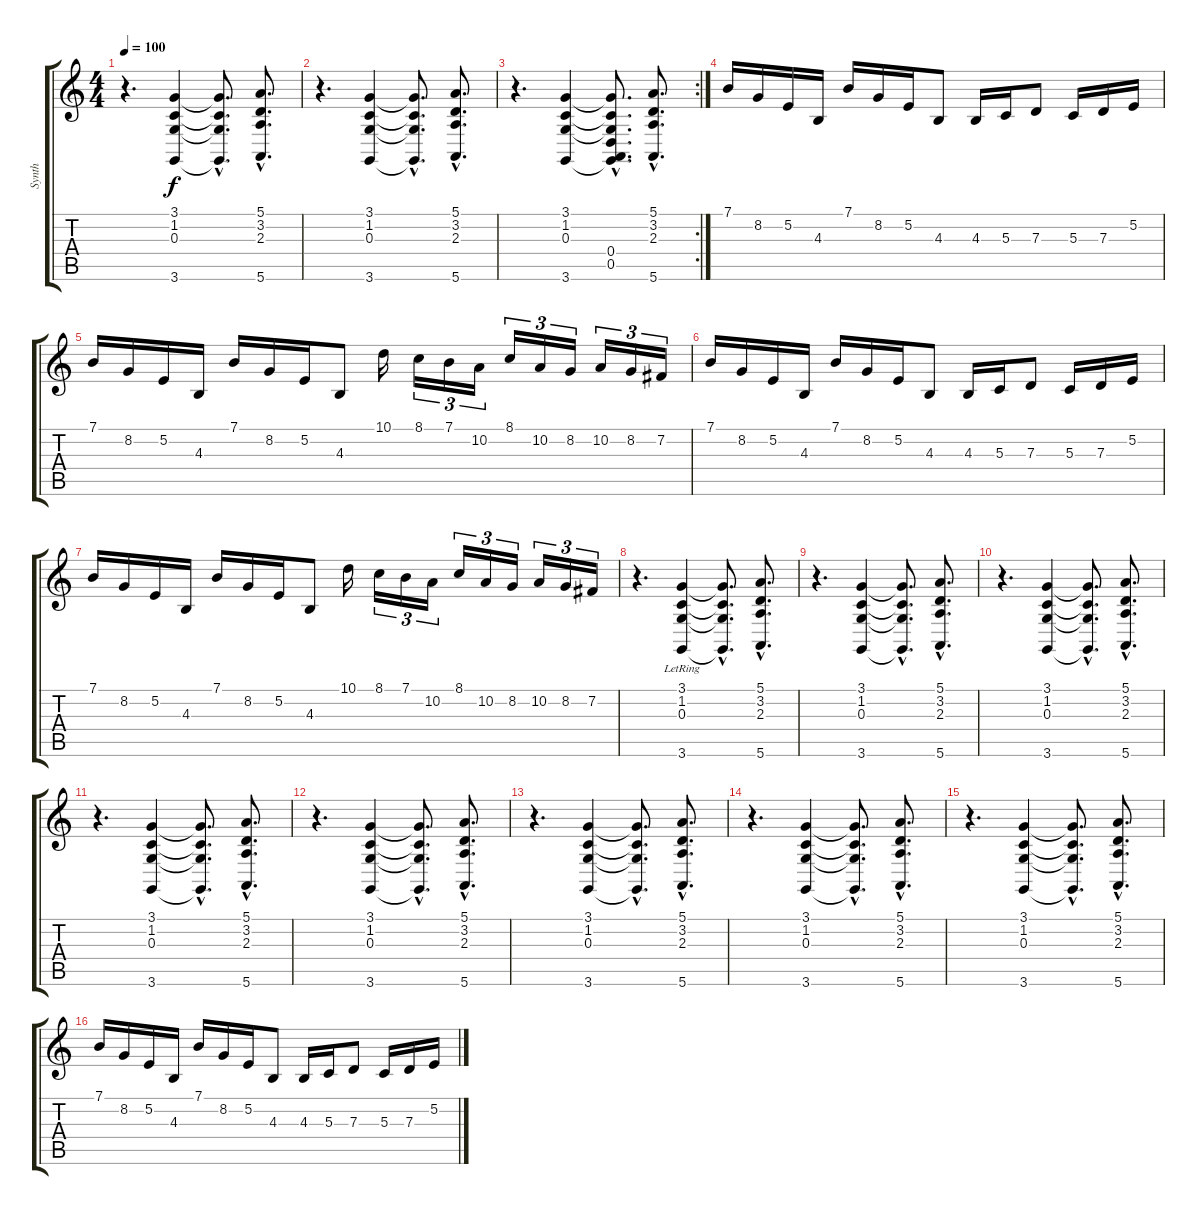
\track ("Synth" "Synth") {instrument choiraahs}
\staff {score tabs}
\tuning (E4 B3 G3 D3 A2 E2) {hide}
\ts (4 4)
\tempo 100
\clef g2
\ks c
r.4{d dy f} (3.1 1.2 0.3 3.6).4 (3.1{hac t} 1.2{hac t} 0.3{hac t} 3.6{hac t}).8{d} (5.1{hac} 3.2{hac} 2.3{hac} 5.6{hac}).8{d} |
r.4{d} (3.1 1.2 0.3 3.6).4 (3.1{hac t} 1.2{hac t} 0.3{hac t} 3.6{hac t}).8{d} (5.1{hac} 3.2{hac} 2.3{hac} 5.6{hac}).8{d} |
\rc 2
r.4{d} (3.1 1.2 0.3 3.6).4 (3.1{hac t} 1.2{hac t} 0.3{hac t} 0.4{hac} 0.5{hac} 3.6{hac t}).8{d} (5.1{hac} 3.2{hac} 2.3{hac} 5.6{hac}).8{d} |
7.1.16{volume 12 instrument fx4atmosphere} 8.2.16 5.2.16 4.3.16 7.1.16 8.2.16 5.2.16 4.3.8 4.3.16 5.3.16 7.3.8 5.3.16 7.3.16 5.2.16 |
7.1.16 8.2.16 5.2.16 4.3.16 7.1.16 8.2.16 5.2.16 4.3.8 10.1.16 8.1.16{tu (3 2)} 7.1.16{tu (3 2)} 10.2.16{tu (3 2)} 8.1.16{tu (3 2)} 10.2.16{tu (3 2)} 8.2.16{tu (3 2)} 10.2.16{tu (3 2)} 8.2.16{tu (3 2)} 7.2.16{tu (3 2)} |
7.1.16 8.2.16 5.2.16 4.3.16 7.1.16 8.2.16 5.2.16 4.3.8 4.3.16 5.3.16 7.3.8 5.3.16 7.3.16 5.2.16 |
7.1.16 8.2.16 5.2.16 4.3.16 7.1.16 8.2.16 5.2.16 4.3.8 10.1.16 8.1.16{tu (3 2)} 7.1.16{tu (3 2)} 10.2.16{tu (3 2)} 8.1.16{tu (3 2)} 10.2.16{tu (3 2)} 8.2.16{tu (3 2)} 10.2.16{tu (3 2)} 8.2.16{tu (3 2)} 7.2.16{tu (3 2)} |
r.4{d volume 12 instrument choiraahs} (3.1{lr} 1.2{lr} 0.3{lr} 3.6{lr}).4 (3.1{hac t} 1.2{hac t} 0.3{hac t} 3.6{hac t}).8{d} (5.1{hac} 3.2{hac} 2.3{hac} 5.6{hac}).8{d} |
r.4{d} (3.1 1.2 0.3 3.6).4 (3.1{hac t} 1.2{hac t} 0.3{hac t} 3.6{hac t}).8{d} (5.1{hac} 3.2{hac} 2.3{hac} 5.6{hac}).8{d} |
r.4{d} (3.1 1.2 0.3 3.6).4 (3.1{hac t} 1.2{hac t} 0.3{hac t} 3.6{hac t}).8{d} (5.1{hac} 3.2{hac} 2.3{hac} 5.6{hac}).8{d} |
r.4{d} (3.1 1.2 0.3 3.6).4 (3.1{hac t} 1.2{hac t} 0.3{hac t} 3.6{hac t}).8{d} (5.1{hac} 3.2{hac} 2.3{hac} 5.6{hac}).8{d} |
r.4{d} (3.1 1.2 0.3 3.6).4 (3.1{hac t} 1.2{hac t} 0.3{hac t} 3.6{hac t}).8{d} (5.1{hac} 3.2{hac} 2.3{hac} 5.6{hac}).8{d} |
r.4{d} (3.1 1.2 0.3 3.6).4 (3.1{hac t} 1.2{hac t} 0.3{hac t} 3.6{hac t}).8{d} (5.1{hac} 3.2{hac} 2.3{hac} 5.6{hac}).8{d} |
r.4{d} (3.1 1.2 0.3 3.6).4 (3.1{hac t} 1.2{hac t} 0.3{hac t} 3.6{hac t}).8{d} (5.1{hac} 3.2{hac} 2.3{hac} 5.6{hac}).8{d} |
r.4{d} (3.1 1.2 0.3 3.6).4 (3.1{hac t} 1.2{hac t} 0.3{hac t} 3.6{hac t}).8{d} (5.1{hac} 3.2{hac} 2.3{hac} 5.6{hac}).8{d} |
7.1.16{instrument fx4atmosphere} 8.2.16 5.2.16 4.3.16 7.1.16 8.2.16 5.2.16 4.3.8 4.3.16 5.3.16 7.3.8 5.3.16 7.3.16 5.2.16
